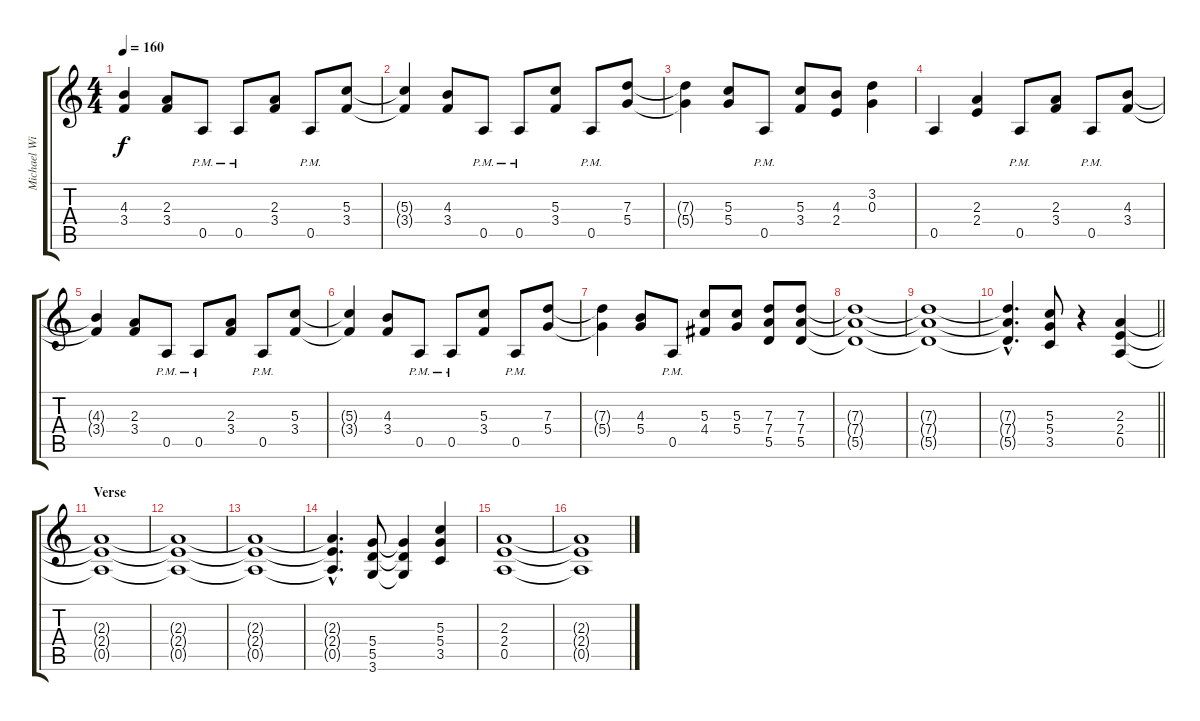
\track ("Michael Wilton" "Michael Wi") {instrument distortionguitar}
\staff {score tabs}
\tuning (E4 B3 G3 D3 A2 E2) {hide}
\ts (4 4)
\tempo 160
\clef g2
\ks c
(4.3{t} 3.4{t}).4{dy f} (2.3 3.4).8 0.5{pm}.8 0.5{pm}.8 (2.3 3.4).8 0.5{pm}.8 (5.3 3.4).8 |
(5.3{t} 3.4{t}).4 (4.3 3.4).8 0.5{pm}.8 0.5{pm}.8 (5.3 3.4).8 0.5{pm}.8 (7.3 5.4).8 |
(7.3{t} 5.4{t}).4 (5.3 5.4).8 0.5{pm}.8 (5.3 3.4).8 (4.3 2.4).8 (3.2 0.3).4 |
0.5.4 (2.3 2.4).4 0.5{pm}.8 (2.3 3.4).8 0.5{pm}.8 (4.3 3.4).8 |
(4.3{t} 3.4{t}).4 (2.3 3.4).8 0.5{pm}.8 0.5{pm}.8 (2.3 3.4).8 0.5{pm}.8 (5.3 3.4).8 |
(5.3{t} 3.4{t}).4 (4.3 3.4).8 0.5{pm}.8 0.5{pm}.8 (5.3 3.4).8 0.5{pm}.8 (7.3 5.4).8 |
(7.3{t} 5.4{t}).4 (4.3 5.4).8 0.5{pm}.8 (5.3 4.4).8 (5.3 5.4).8 (7.3 7.4 5.5).8 (7.3 7.4 5.5).8 |
(7.3{t} 7.4{t} 5.5{t}).1 |
(7.3{t} 7.4{t} 5.5{t}).1 |
\barLineRight lightlight
(7.3{hac t} 7.4{hac t} 5.5{hac t}).4{d} (5.3 5.4 3.5).8 r.4 (2.3 2.4 0.5).4 |
\section ("" "Verse")
(2.3{t} 2.4{t} 0.5{t}).1 |
(2.3{t} 2.4{t} 0.5{t}).1 |
(2.3{t} 2.4{t} 0.5{t}).1 |
(2.3{hac t} 2.4{hac t} 0.5{hac t}).4{d} (5.4 5.5 3.6).8 (5.4{t} 5.5{t} 3.6{t}).4 (5.3 5.4 3.5).4 |
(2.3 2.4 0.5).1 |
(2.3{t} 2.4{t} 0.5{t}).1
